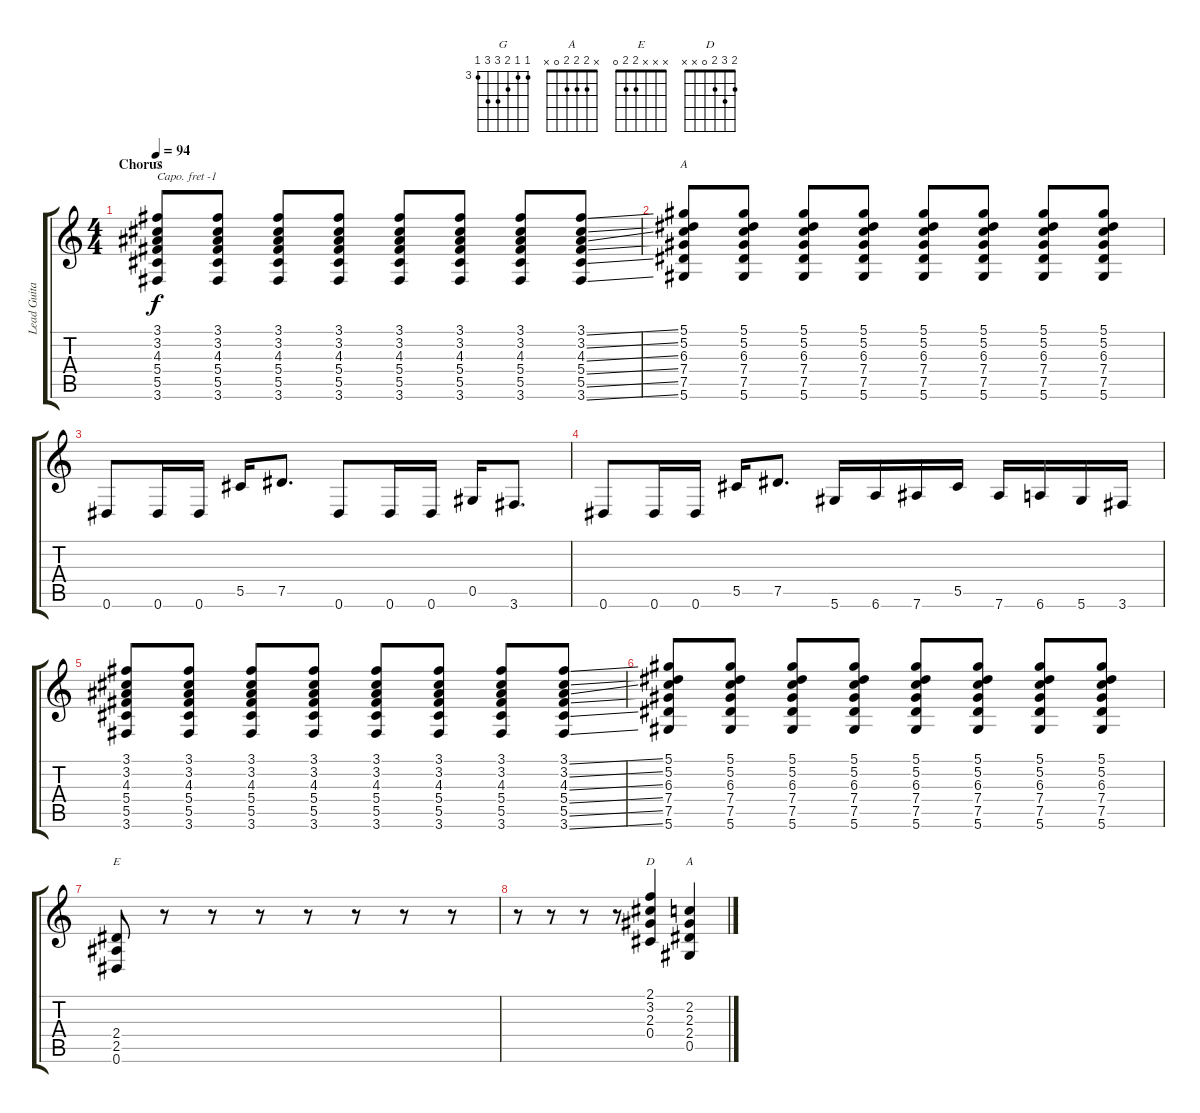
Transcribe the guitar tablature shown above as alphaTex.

\track ("Lead Guitar" "Lead Guita") {instrument distortionguitar}
\staff {score tabs}
\capo -1
\tuning (E4 B3 G3 D3 A2 E2) {hide}
\chord ("G" 3 3 4 5 5 3) {firstfret 3}
\chord ("A" 5 5 6 7 7 5) {firstfret 5}
\chord ("E" x x x 2 2 0)
\chord ("D" 2 3 2 0 x x)
\chord ("A" x 2 2 2 0 x)
\ts (4 4)
\section ("" "Chorus")
\tempo 94
\clef g2
\ks c
(3.1 3.2 4.3 5.4 5.5 3.6).8{ch "G" dy f} (3.1 3.2 4.3 5.4 5.5 3.6).8 (3.1 3.2 4.3 5.4 5.5 3.6).8 (3.1 3.2 4.3 5.4 5.5 3.6).8 (3.1 3.2 4.3 5.4 5.5 3.6).8 (3.1 3.2 4.3 5.4 5.5 3.6).8 (3.1 3.2 4.3 5.4 5.5 3.6).8 (3.1{ss} 3.2{ss} 4.3{ss} 5.4{ss} 5.5{ss} 3.6{ss}).8 |
(5.1 5.2 6.3 7.4 7.5 5.6).8{ch "A"} (5.1 5.2 6.3 7.4 7.5 5.6).8 (5.1 5.2 6.3 7.4 7.5 5.6).8 (5.1 5.2 6.3 7.4 7.5 5.6).8 (5.1 5.2 6.3 7.4 7.5 5.6).8 (5.1 5.2 6.3 7.4 7.5 5.6).8 (5.1 5.2 6.3 7.4 7.5 5.6).8 (5.1 5.2 6.3 7.4 7.5 5.6).8 |
0.6.8 0.6.16 0.6.16 5.5.16 7.5.8{d} 0.6.8 0.6.16 0.6.16 0.5.16 3.6.8{d} |
0.6.8 0.6.16 0.6.16 5.5.16 7.5.8{d} 5.6.16 6.6.16 7.6.16 5.5.16 7.6.16 6.6.16 5.6.16 3.6.16 |
(3.1 3.2 4.3 5.4 5.5 3.6).8 (3.1 3.2 4.3 5.4 5.5 3.6).8 (3.1 3.2 4.3 5.4 5.5 3.6).8 (3.1 3.2 4.3 5.4 5.5 3.6).8 (3.1 3.2 4.3 5.4 5.5 3.6).8 (3.1 3.2 4.3 5.4 5.5 3.6).8 (3.1 3.2 4.3 5.4 5.5 3.6).8 (3.1{ss} 3.2{ss} 4.3{ss} 5.4{ss} 5.5{ss} 3.6{ss}).8 |
(5.1 5.2 6.3 7.4 7.5 5.6).8 (5.1 5.2 6.3 7.4 7.5 5.6).8 (5.1 5.2 6.3 7.4 7.5 5.6).8 (5.1 5.2 6.3 7.4 7.5 5.6).8 (5.1 5.2 6.3 7.4 7.5 5.6).8 (5.1 5.2 6.3 7.4 7.5 5.6).8 (5.1 5.2 6.3 7.4 7.5 5.6).8 (5.1 5.2 6.3 7.4 7.5 5.6).8 |
(2.4 2.5 0.6).8{ch "E"} r.8 r.8 r.8 r.8 r.8 r.8 r.8 |
r.8 r.8 r.8 r.8 (2.1 3.2 2.3 0.4).4{ch "D"} (2.2 2.3 2.4 0.5).4{ch "A"}
